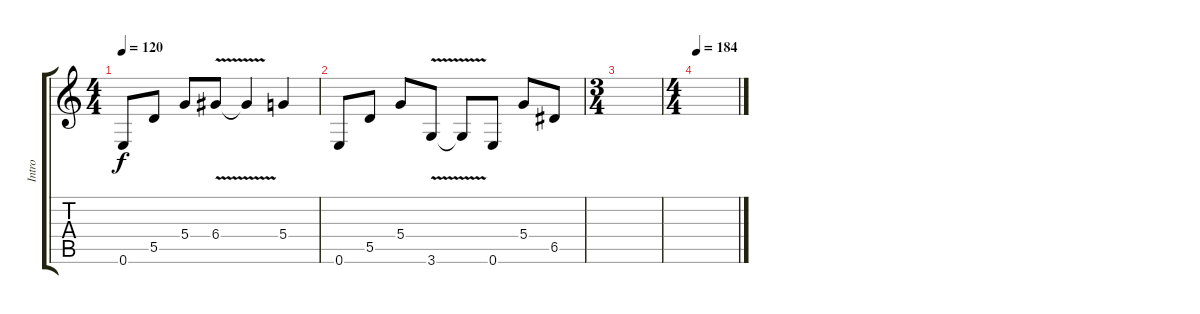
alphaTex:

\track ("Intro" "Intro") {instrument electricguitarclean}
\staff {score tabs}
\tuning (E4 B3 G3 D3 A2 E2) {hide}
\ts (4 4)
\tempo 120
\clef g2
\ks c
0.6.8{dy f} 5.5.8 5.4.8 6.4{v}.8 6.4{t}.4 5.4.4 |
0.6.8 5.5.8 5.4.8 3.6{v}.8 3.6{t}.8 0.6.8 5.4.8 6.5.8 |
\ts (3 4)
|
\ts (4 4)
\tempo 184
